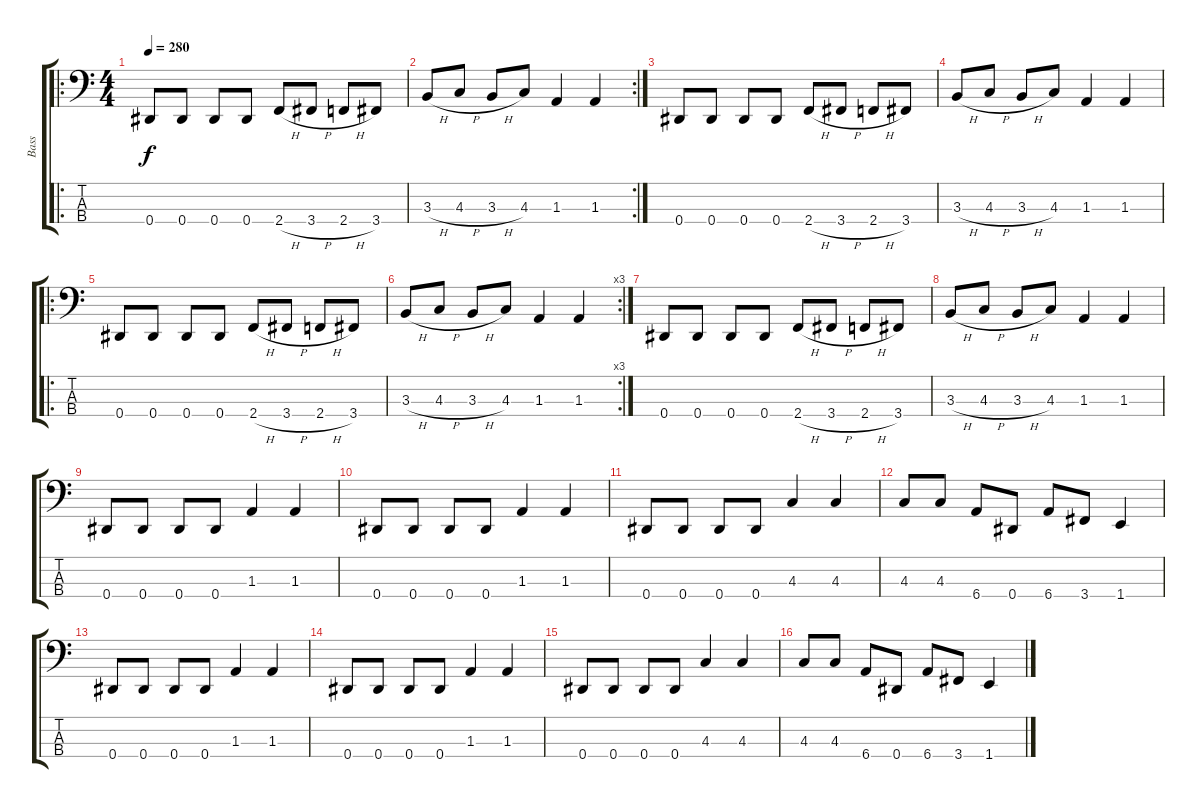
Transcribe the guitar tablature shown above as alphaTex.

\track ("Bass" "Bass") {instrument electricbassfinger}
\staff {score tabs}
\tuning (Gb2 Db2 Ab1 Eb1) {hide}
\ro
\ts (4 4)
\tempo 280
\clef f4
\ks c
0.4.8{dy f} 0.4.8 0.4.8 0.4.8 2.4{h}.8 3.4{h}.8 2.4{h}.8 3.4.8 |
\rc 2
3.3{h}.8 4.3{h}.8 3.3{h}.8 4.3.8 1.3.4 1.3.4 |
0.4.8 0.4.8 0.4.8 0.4.8 2.4{h}.8 3.4{h}.8 2.4{h}.8 3.4.8 |
3.3{h}.8 4.3{h}.8 3.3{h}.8 4.3.8 1.3.4 1.3.4 |
\ro
0.4.8 0.4.8 0.4.8 0.4.8 2.4{h}.8 3.4{h}.8 2.4{h}.8 3.4.8 |
\rc 3
3.3{h}.8 4.3{h}.8 3.3{h}.8 4.3.8 1.3.4 1.3.4 |
0.4.8 0.4.8 0.4.8 0.4.8 2.4{h}.8 3.4{h}.8 2.4{h}.8 3.4.8 |
3.3{h}.8 4.3{h}.8 3.3{h}.8 4.3.8 1.3.4 1.3.4 |
0.4.8 0.4.8 0.4.8 0.4.8 1.3.4 1.3.4 |
0.4.8 0.4.8 0.4.8 0.4.8 1.3.4 1.3.4 |
0.4.8 0.4.8 0.4.8 0.4.8 4.3.4 4.3.4 |
4.3.8 4.3.8 6.4.8 0.4.8 6.4.8 3.4.8 1.4.4 |
0.4.8 0.4.8 0.4.8 0.4.8 1.3.4 1.3.4 |
0.4.8 0.4.8 0.4.8 0.4.8 1.3.4 1.3.4 |
0.4.8 0.4.8 0.4.8 0.4.8 4.3.4 4.3.4 |
4.3.8 4.3.8 6.4.8 0.4.8 6.4.8 3.4.8 1.4.4
